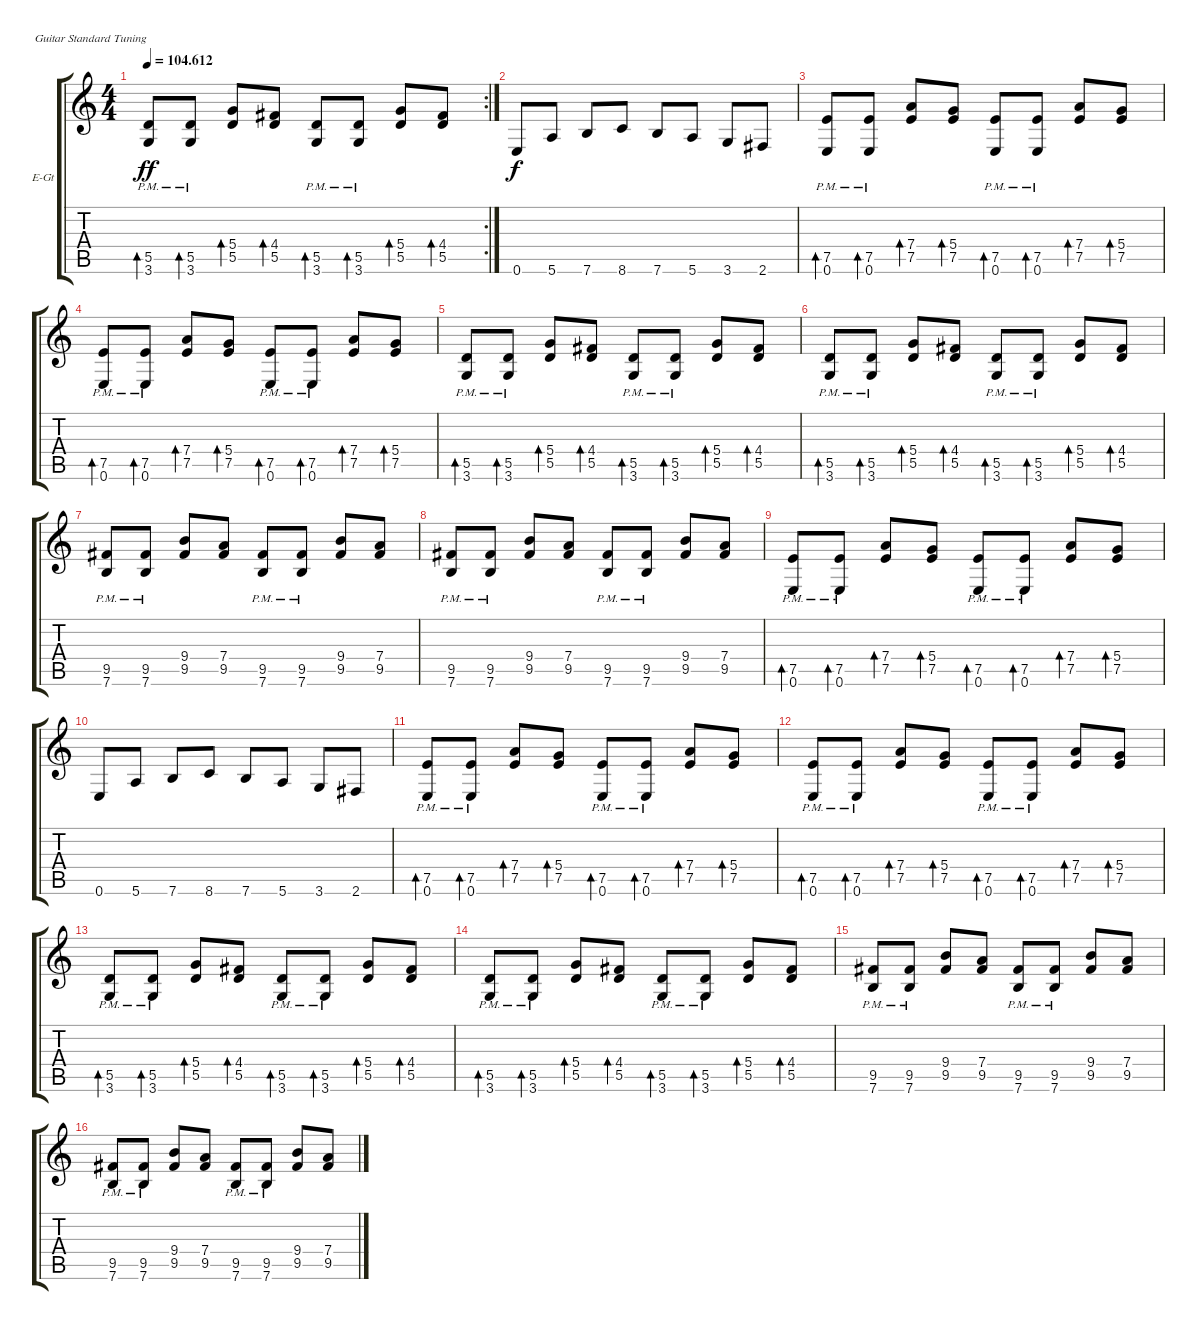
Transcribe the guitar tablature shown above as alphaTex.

\defaultSystemsLayout 4
\bracketExtendMode groupsimilarinstruments
\firstSystemTrackNameOrientation horizontal
\otherSystemsTrackNameOrientation horizontal
\track ("Electric Guitar" "E-Gt") {instrument overdrivenguitar}
\staff {score tabs}
\tuning (E4 B3 G3 D3 A2 E2)
\rc 2
\ts (4 4)
\tempo
104.612
\accidentals auto
\clef g2
\ottava regular
\simile none
\ks c
(3.6{pm} 5.5{pm}).8{bd 30 dy ff} (3.6{pm} 5.5{pm}).8{bd 30} (5.5 5.4).8{bd 30} (5.5 4.4).8{bd 30} (3.6{pm} 5.5{pm}).8{bd 30} (3.6{pm} 5.5{pm}).8{bd 30} (5.5 5.4).8{bd 30} (5.5 4.4).8{bd 30} |
0.6.8{dy f} 5.6.8 7.6.8 8.6.8 7.6.8 5.6.8 3.6.8 2.6.8 |
(0.6{pm} 7.5{pm}).8{bd 30} (0.6{pm} 7.5{pm}).8{bd 30} (7.4 7.5).8{bd 30} (5.4 7.5).8{bd 30} (0.6{pm} 7.5{pm}).8{bd 30} (0.6{pm} 7.5{pm}).8{bd 30} (7.5 7.4).8{bd 30} (7.5 5.4).8{bd 30} |
(0.6{pm} 7.5{pm}).8{bd 30} (0.6{pm} 7.5{pm}).8{bd 30} (7.4 7.5).8{bd 30} (5.4 7.5).8{bd 30} (0.6{pm} 7.5{pm}).8{bd 30} (0.6{pm} 7.5{pm}).8{bd 30} (7.5 7.4).8{bd 30} (7.5 5.4).8{bd 30} |
(3.6{pm} 5.5{pm}).8{bd 30} (3.6{pm} 5.5{pm}).8{bd 30} (5.5 5.4).8{bd 30} (5.5 4.4).8{bd 30} (3.6{pm} 5.5{pm}).8{bd 30} (3.6{pm} 5.5{pm}).8{bd 30} (5.5 5.4).8{bd 30} (5.5 4.4).8{bd 30} |
(3.6{pm} 5.5{pm}).8{bd 30} (3.6{pm} 5.5{pm}).8{bd 30} (5.5 5.4).8{bd 30} (5.5 4.4).8{bd 30} (3.6{pm} 5.5{pm}).8{bd 30} (3.6{pm} 5.5{pm}).8{bd 30} (5.5 5.4).8{bd 30} (5.5 4.4).8{bd 30} |
(7.6{pm} 9.5{pm}).8 (7.6{pm} 9.5{pm}).8 (9.4 9.5).8 (9.5 7.4).8 (7.6{pm} 9.5{pm}).8 (7.6{pm} 9.5{pm}).8 (9.4 9.5).8 (9.5 7.4).8 |
(7.6{pm} 9.5{pm}).8 (7.6{pm} 9.5{pm}).8 (9.4 9.5).8 (9.5 7.4).8 (7.6{pm} 9.5{pm}).8 (7.6{pm} 9.5{pm}).8 (9.4 9.5).8 (9.5 7.4).8 |
(0.6{pm} 7.5{pm}).8{bd 30} (0.6{pm} 7.5{pm}).8{bd 30} (7.4 7.5).8{bd 30} (5.4 7.5).8{bd 30} (0.6{pm} 7.5{pm}).8{bd 30} (0.6{pm} 7.5{pm}).8{bd 30} (7.5 7.4).8{bd 30} (7.5 5.4).8{bd 30} |
0.6.8 5.6.8 7.6.8 8.6.8 7.6.8 5.6.8 3.6.8 2.6.8 |
(0.6{pm} 7.5{pm}).8{bd 30} (0.6{pm} 7.5{pm}).8{bd 30} (7.4 7.5).8{bd 30} (5.4 7.5).8{bd 30} (0.6{pm} 7.5{pm}).8{bd 30} (0.6{pm} 7.5{pm}).8{bd 30} (7.5 7.4).8{bd 30} (7.5 5.4).8{bd 30} |
(0.6{pm} 7.5{pm}).8{bd 30} (0.6{pm} 7.5{pm}).8{bd 30} (7.4 7.5).8{bd 30} (5.4 7.5).8{bd 30} (0.6{pm} 7.5{pm}).8{bd 30} (0.6{pm} 7.5{pm}).8{bd 30} (7.5 7.4).8{bd 30} (7.5 5.4).8{bd 30} |
(3.6{pm} 5.5{pm}).8{bd 30} (3.6{pm} 5.5{pm}).8{bd 30} (5.5 5.4).8{bd 30} (5.5 4.4).8{bd 30} (3.6{pm} 5.5{pm}).8{bd 30} (3.6{pm} 5.5{pm}).8{bd 30} (5.5 5.4).8{bd 30} (5.5 4.4).8{bd 30} |
(3.6{pm} 5.5{pm}).8{bd 30} (3.6{pm} 5.5{pm}).8{bd 30} (5.5 5.4).8{bd 30} (5.5 4.4).8{bd 30} (3.6{pm} 5.5{pm}).8{bd 30} (3.6{pm} 5.5{pm}).8{bd 30} (5.5 5.4).8{bd 30} (5.5 4.4).8{bd 30} |
(7.6{pm} 9.5{pm}).8 (7.6{pm} 9.5{pm}).8 (9.4 9.5).8 (9.5 7.4).8 (7.6{pm} 9.5{pm}).8 (7.6{pm} 9.5{pm}).8 (9.4 9.5).8 (9.5 7.4).8 |
(7.6{pm} 9.5{pm}).8 (7.6{pm} 9.5{pm}).8 (9.4 9.5).8 (9.5 7.4).8 (7.6{pm} 9.5{pm}).8 (7.6{pm} 9.5{pm}).8 (9.4 9.5).8 (9.5 7.4).8
